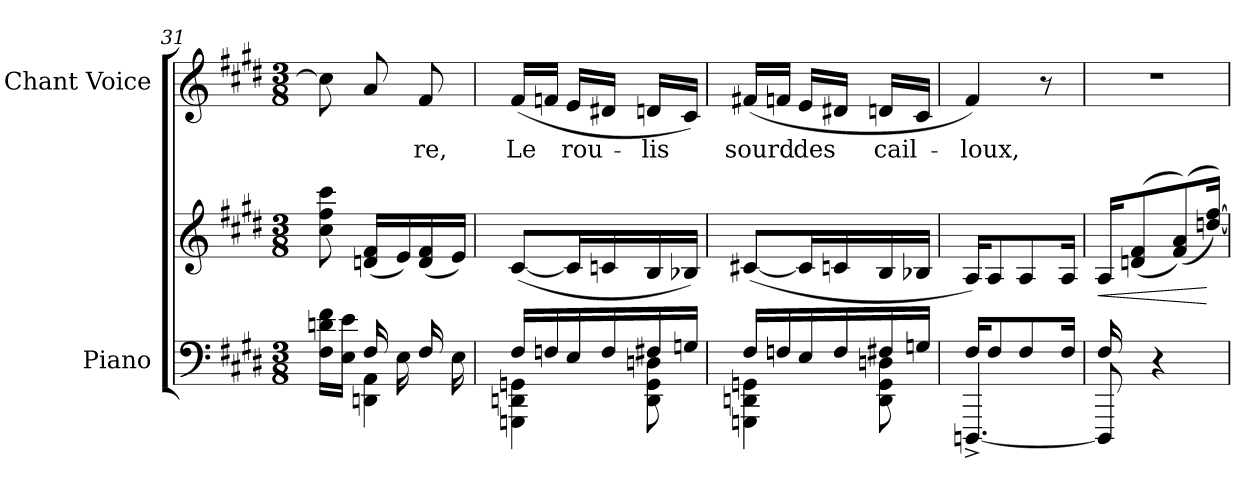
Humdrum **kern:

**kern	**kern	**dynam	**kern	**text
*part2	*part2	*part2	*part1	*part1
*staff3	*staff2	*staff2/3	*staff1	*staff1
*I"Piano	*	*	*I"Chant Voice	*
*I'Pno	*	*	*	*
*clefF4	*clefG2	*	*clefG2	*
*k[f#c#g#d#]	*k[f#c#g#d#]	*	*k[f#c#g#d#]	*
*M3/8	*M3/8	*	*M3/8	*
=31	=31	=31	=31	=31
*^	*	*	*	*
*	*^	*	*	*	*
16F#\ 16dn\ 16f#\LL	8ryy	8ryy	8cc#\ 8ff#\ 8ccc#\	.	8cc#\]	.
16E\ 16e\JJ	.	.	.	.	.	.
16F#/	4DDn\ 4AA\	16rFyy	(>16dn/ 16f#/LL	.	8a/	.
16E\	.	16ryy	16e/)	.	.	.
!	!	!	!	!	!	!LO:LY:b
16F#/	.	16rFyy	(>16d/ 16f#/	.	8f#/	-re,
16E\	.	16ryy	16e/JJ)	.	.	.
=32	=32	=32	=32	=32	=32	=32
!	!	!	!	!	!	!LO:LY:b
*	*v	*v	*	*	*	*
16F#/LL	4GGGn\ 4DDn\ 4GGn\	(>[8c#/L	.	(>16f#/LL	Le
16Fn/	.	.	.	16fn/JJ	.
!	!	!	!	!	!LO:LY:b
16E/	.	16c#/L]	.	16e/LL	rou-
16F/	.	16cn/	.	16d#X/JJ	.
!	!	!	!	!	!LO:LY:b
16F#X/	8DD\ 8GG\ 8Dn\	16B/	.	16dn/LL	-lis
16Gn/JJ	.	16B-X/JJ)	.	16c#/JJ)	.
!!LO:PB:g=z
=33	=33	=33	=33	=33	=33
!	!	!	!	!	!LO:LY:b
16F#/LL	4GGGn\ 4DDn\ 4GGn\	(>[8c#X/L	.	(>16f#X/LL	sourd
16Fn/	.	.	.	16fn/JJ	.
!	!	!	!	!	!LO:LY:b
16E/	.	16c#/L]	.	16e/LL	des
16F/	.	16cn/	.	16d#X/JJ	.
!	!	!	!	!	!LO:LY:b
16F#X/	8DD\ 8GG\ 8Dn\	16B/	.	16dn/LL	cail-
16Gn/JJ	.	16B-X/JJ	.	16c#/JJ	.
=34	=34	=34	=34	=34	=34
!	!	!	!	!	!LO:LY:b
16F#/KL	[4.DDDn^/	16A/KL)	.	4f#/)	-loux,
8F#/	.	8A/	.	.	.
8F#/	.	8A/	.	.	.
.	.	.	.	8r	.
16F#/Jk	.	16A/Jk	.	.	.
=35	=35	=35	=35	=35	=35
!	!	!	!LO:HP:b	!	!
8DDD/]	16F#/	16A/KL	<	4.r	.
.	4ryy	(>(<8dn/ 8f#/	.	.	.
4r	.	.	.	.	.
.	.	(<(>8f#/ 8a/))	.	.	.
.	16ryy	[16ddn/ [16ff#/Jk))	[	.	.
*v	*v	*	*	*	*
=	=	=	=	=
*-	*-	*-	*-	*-
